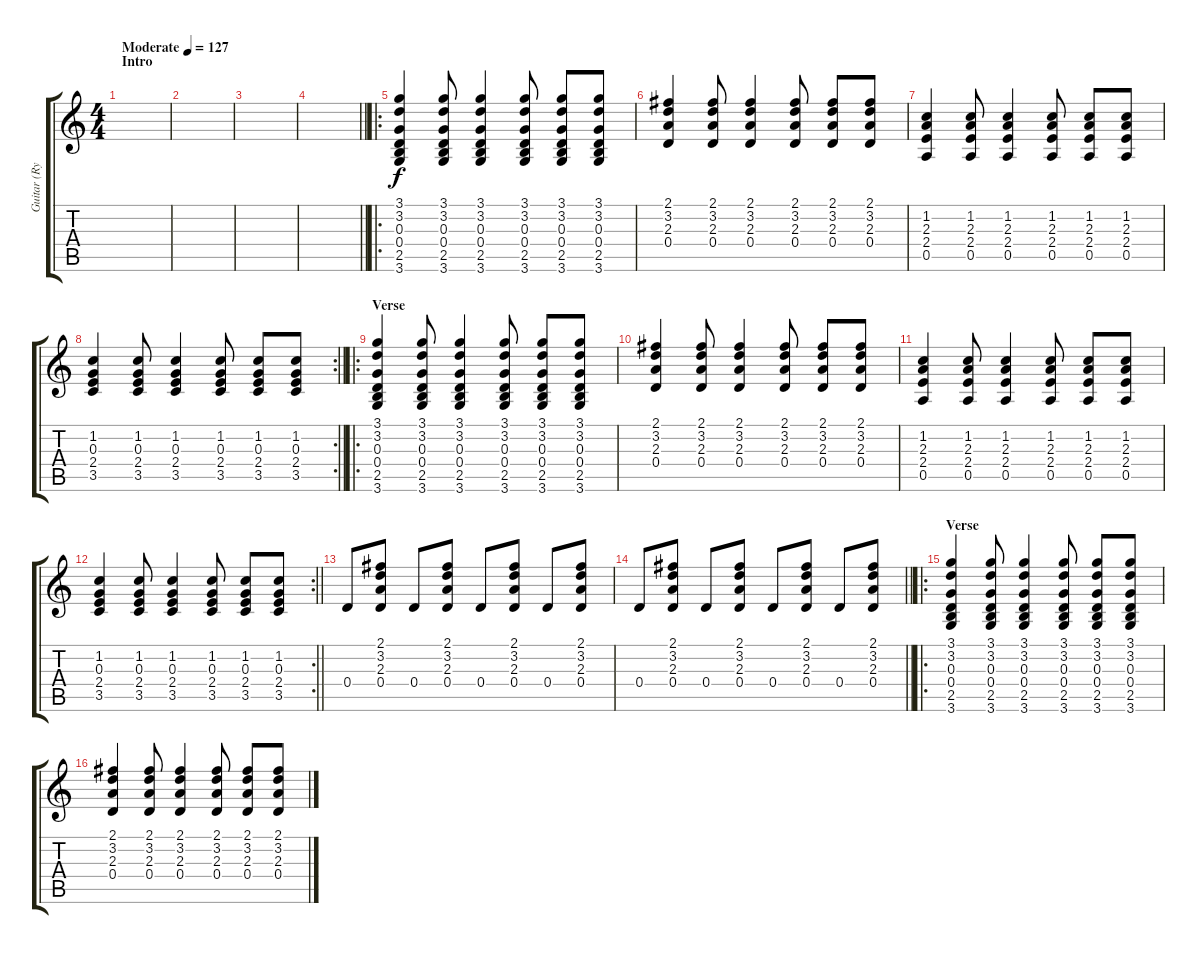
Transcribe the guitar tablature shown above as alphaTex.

\track ("Guitar (Rythm)" "Guitar (Ry") {instrument electricguitarclean}
\staff {score tabs}
\tuning (E4 B3 G3 D3 A2 E2) {hide}
\ts (4 4)
\section ("" "Intro")
\tempo (127 "Moderate")
\clef g2
\ks c
|
|
|
\barLineRight lightlight
|
\ro
(3.1 3.2 0.3 0.4 2.5 3.6).4 (3.1 3.2 0.3 0.4 2.5 3.6).8 (3.1 3.2 0.3 0.4 2.5 3.6).4 (3.1 3.2 0.3 0.4 2.5 3.6).8 (3.1 3.2 0.3 0.4 2.5 3.6).8 (3.1 3.2 0.3 0.4 2.5 3.6).8 |
(2.1 3.2 2.3 0.4).4 (2.1 3.2 2.3 0.4).8 (2.1 3.2 2.3 0.4).4 (2.1 3.2 2.3 0.4).8 (2.1 3.2 2.3 0.4).8 (2.1 3.2 2.3 0.4).8 |
(1.2 2.3 2.4 0.5).4 (1.2 2.3 2.4 0.5).8 (1.2 2.3 2.4 0.5).4 (1.2 2.3 2.4 0.5).8 (1.2 2.3 2.4 0.5).8 (1.2 2.3 2.4 0.5).8 |
\rc 2
\barLineRight lightlight
(1.2 0.3 2.4 3.5).4 (1.2 0.3 2.4 3.5).8 (1.2 0.3 2.4 3.5).4 (1.2 0.3 2.4 3.5).8 (1.2 0.3 2.4 3.5).8 (1.2 0.3 2.4 3.5).8 |
\ro
\section ("" "Verse")
(3.1 3.2 0.3 0.4 2.5 3.6).4 (3.1 3.2 0.3 0.4 2.5 3.6).8 (3.1 3.2 0.3 0.4 2.5 3.6).4 (3.1 3.2 0.3 0.4 2.5 3.6).8 (3.1 3.2 0.3 0.4 2.5 3.6).8 (3.1 3.2 0.3 0.4 2.5 3.6).8 |
(2.1 3.2 2.3 0.4).4 (2.1 3.2 2.3 0.4).8 (2.1 3.2 2.3 0.4).4 (2.1 3.2 2.3 0.4).8 (2.1 3.2 2.3 0.4).8 (2.1 3.2 2.3 0.4).8 |
(1.2 2.3 2.4 0.5).4 (1.2 2.3 2.4 0.5).8 (1.2 2.3 2.4 0.5).4 (1.2 2.3 2.4 0.5).8 (1.2 2.3 2.4 0.5).8 (1.2 2.3 2.4 0.5).8 |
\rc 2
\barLineRight lightlight
(1.2 0.3 2.4 3.5).4 (1.2 0.3 2.4 3.5).8 (1.2 0.3 2.4 3.5).4 (1.2 0.3 2.4 3.5).8 (1.2 0.3 2.4 3.5).8 (1.2 0.3 2.4 3.5).8 |
0.4.8 (2.1 3.2 2.3 0.4).8 0.4.8 (2.1 3.2 2.3 0.4).8 0.4.8 (2.1 3.2 2.3 0.4).8 0.4.8 (2.1 3.2 2.3 0.4).8 |
\barLineRight lightlight
0.4.8 (2.1 3.2 2.3 0.4).8 0.4.8 (2.1 3.2 2.3 0.4).8 0.4.8 (2.1 3.2 2.3 0.4).8 0.4.8 (2.1 3.2 2.3 0.4).8 |
\ro
\section ("" "Verse")
(3.1 3.2 0.3 0.4 2.5 3.6).4 (3.1 3.2 0.3 0.4 2.5 3.6).8 (3.1 3.2 0.3 0.4 2.5 3.6).4 (3.1 3.2 0.3 0.4 2.5 3.6).8 (3.1 3.2 0.3 0.4 2.5 3.6).8 (3.1 3.2 0.3 0.4 2.5 3.6).8 |
(2.1 3.2 2.3 0.4).4 (2.1 3.2 2.3 0.4).8 (2.1 3.2 2.3 0.4).4 (2.1 3.2 2.3 0.4).8 (2.1 3.2 2.3 0.4).8 (2.1 3.2 2.3 0.4).8
